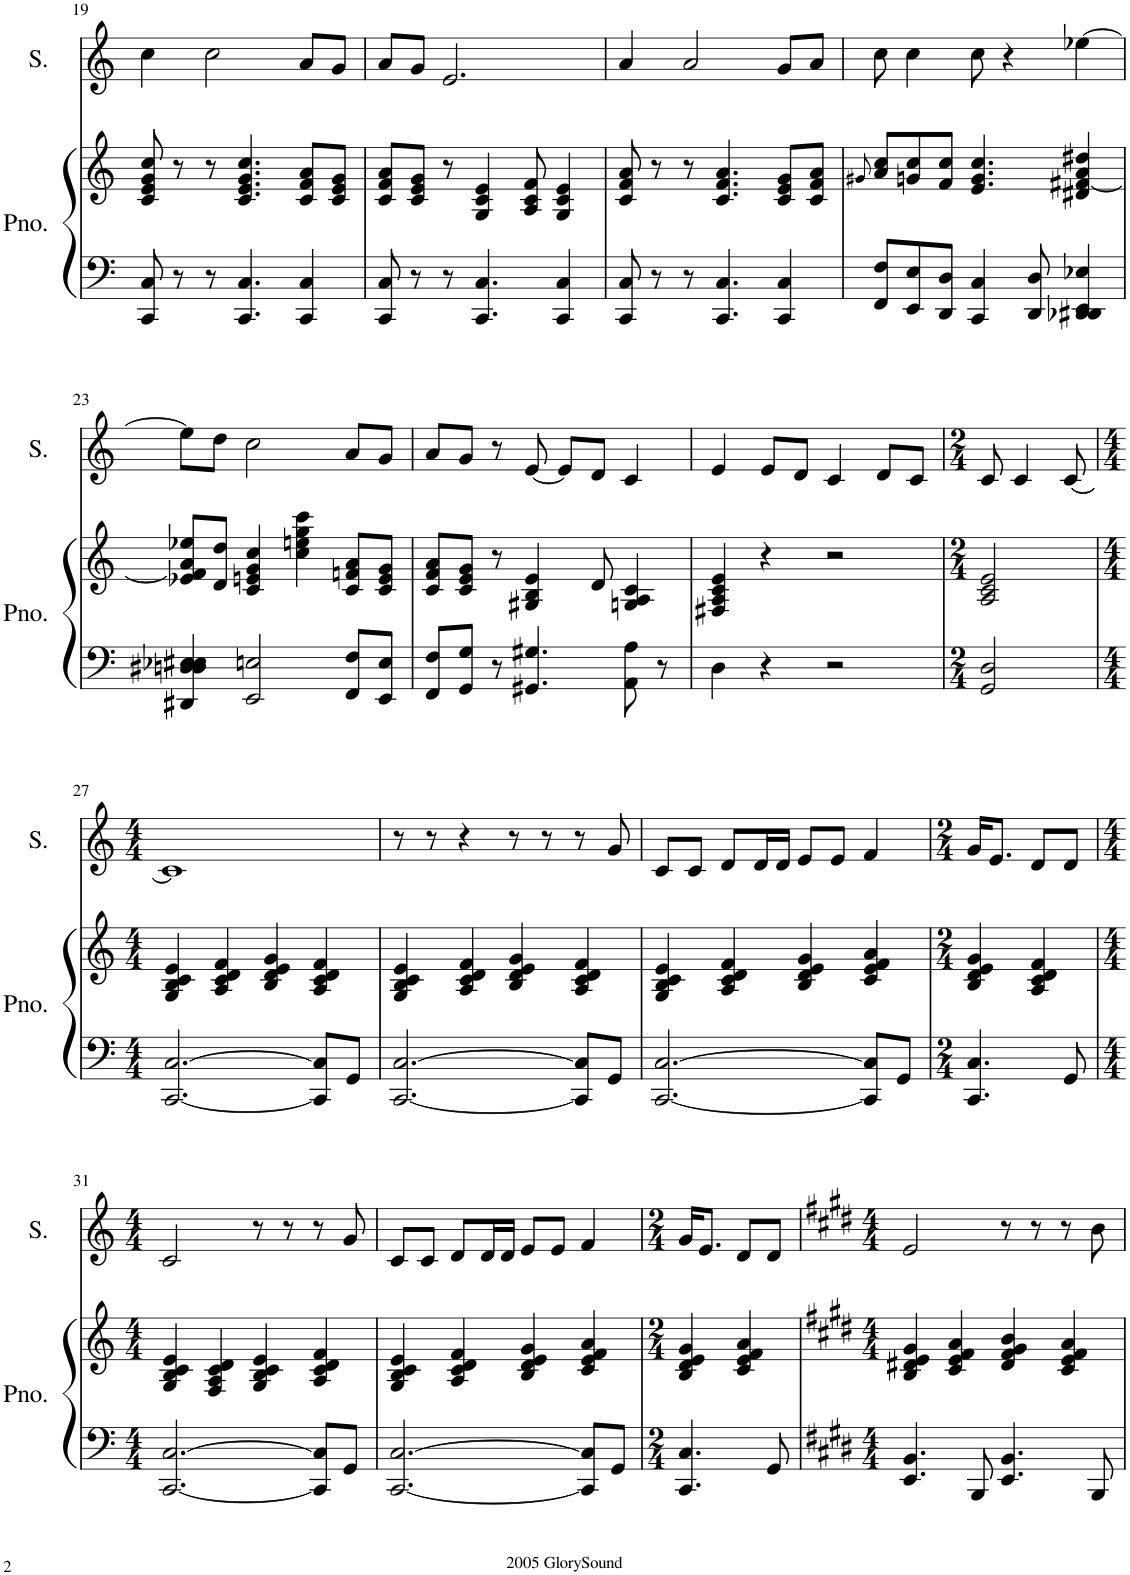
**kern	**kern	**kern
*part2	*part2	*part1
*staff3	*staff2	*staff1
*I"Piano	*	*I"Soprano
*I'Pno.	*	*I'S.
!!LO:PB:g=z
*clefF4	*clefG2	*clefG2
*k[]	*k[]	*k[]
*M4/4	*M4/4	*M4/4
=19	=19	=19
8CC/ 8C/	8c/ 8e/ 8g/ 8cc/	4cc\
8r	8r	.
8r	8r	2cc\
4.CC/ 4.C/	4.c/ 4.e/ 4.g/ 4.cc/	.
4CC/ 4C/	8c/ 8f/ 8a/L	8a/L
.	8c/ 8e/ 8g/J	8g/J
=20	=20	=20
8CC/ 8C/	8c/ 8f/ 8a/L	8a/L
8r	8c/ 8e/ 8g/J	8g/J
8r	8r	2.e/
4.CC/ 4.C/	4G/ 4c/ 4e/	.
.	8A/ 8c/ 8f/	.
4CC/ 4C/	4G/ 4c/ 4e/	.
=21	=21	=21
8CC/ 8C/	8c/ 8f/ 8a/	4a/
8r	8r	.
8r	8r	2a/
4.CC/ 4.C/	4.c/ 4.f/ 4.a/	.
4CC/ 4C/	8c/ 8e/ 8g/L	8g/L
.	8c/ 8f/ 8a/J	8a/J
=22	=22	=22
.	8qg#X/	.
8FF/ 8F/L	8a/ 8cc/L	8cc\
8EE/ 8E/	8gn/ 8cc/	4cc\
8DD/ 8D/J	8f/ 8cc/J	.
4CC/ 4C/	4.e/ 4.g/ 4.cc/	8cc\
.	.	4r
8DD/ 8D/	.	.
4DD-X/ 4DD#X/ 4EE/ 4E-X/	4d#X/ [4f#X/ 4a/ 4dd#X/	[4ee-X\
!!LO:LB:g=z
=23	=23	=23
4DD#X/ 4Dn/ 4D#X/ 4E-X/ 4E#X/	8e-X/ 8f#/] 8a/ 8ee-X/L	8ee-\L]
.	8d/ 8dd/J	8dd\J
2EE/ 2En/	4c/ 4en/ 4g/ 4cc/	2cc\
.	4cc\ 4een\ 4gg\ 4ccc\	.
8FF/ 8F/L	8c/ 8fn/ 8a/L	8a/L
8EE/ 8E/J	8c/ 8e/ 8g/J	8g/J
=24	=24	=24
8FF/ 8F/L	8c/ 8f/ 8a/L	8a/L
8GG/ 8G/J	8c/ 8e/ 8g/J	8g/J
8r	8r	8r
4.GG#X/ 4.G#X/	4G#X/ 4B/ 4e/	[8e/
.	.	8e/L]
.	8d/	8d/J
8AA\ 8A\	4Gn/ 4A/ 4c/	4c/
8r	.	.
=25	=25	=25
4D\	4F#X/ 4A/ 4c/ 4e/	4e/
4r	4r	8e/L
.	.	8d/J
2r	2r	4c/
.	.	8d/L
.	.	8c/J
=26	=26	=26
*M2/4	*M2/4	*M2/4
2GG/ 2D/	2A/ 2c/ 2e/	8c/
.	.	4c/
.	.	[8c/
!!LO:LB:g=z
=27	=27	=27
*M4/4	*M4/4	*M4/4
[2.CC/ [2.C/	4G/ 4B/ 4c/ 4e/	1c]
.	4A/ 4c/ 4d/ 4f/	.
.	4B/ 4d/ 4e/ 4g/	.
8CC/] 8C/]L	4A/ 4c/ 4d/ 4f/	.
8GG/J	.	.
=28	=28	=28
[2.CC/ [2.C/	4G/ 4B/ 4c/ 4e/	8r
.	.	8r
.	4A/ 4c/ 4d/ 4f/	4r
.	4B/ 4d/ 4e/ 4g/	8r
.	.	8r
8CC/] 8C/]L	4A/ 4c/ 4d/ 4f/	8r
8GG/J	.	8g/
=29	=29	=29
[2.CC/ [2.C/	4G/ 4B/ 4c/ 4e/	8c/L
.	.	8c/J
.	4A/ 4c/ 4d/ 4f/	8d/L
.	.	16d/L
.	.	16d/JJ
.	4B/ 4d/ 4e/ 4g/	8e/L
.	.	8e/J
8CC/] 8C/]L	4c/ 4e/ 4f/ 4a/	4f/
8GG/J	.	.
=30	=30	=30
*M2/4	*M2/4	*M2/4
4.CC/ 4.C/	4B/ 4d/ 4e/ 4g/	16g/KL
.	.	8.e/J
.	4A/ 4c/ 4d/ 4f/	8d/L
8GG/	.	8d/J
!!LO:LB:g=z
=31	=31	=31
*M4/4	*M4/4	*M4/4
[2.CC/ [2.C/	4G/ 4B/ 4c/ 4e/	2c/
.	4F/ 4A/ 4c/ 4d/	.
.	4G/ 4B/ 4c/ 4e/	8r
.	.	8r
8CC/] 8C/]L	4A/ 4c/ 4d/ 4f/	8r
8GG/J	.	8g/
=32	=32	=32
[2.CC/ [2.C/	4G/ 4B/ 4c/ 4e/	8c/L
.	.	8c/J
.	4A/ 4c/ 4d/ 4f/	8d/L
.	.	16d/L
.	.	16d/JJ
.	4B/ 4d/ 4e/ 4g/	8e/L
.	.	8e/J
8CC/] 8C/]L	4c/ 4e/ 4f/ 4a/	4f/
8GG/J	.	.
=33	=33	=33
*M2/4	*M2/4	*M2/4
4.CC/ 4.C/	4B/ 4d/ 4e/ 4g/	16g/KL
.	.	8.e/J
.	4c/ 4e/ 4f/ 4a/	8d/L
8GG/	.	8d/J
=34	=34	=34
*k[f#c#g#d#]	*k[f#c#g#d#]	*k[f#c#g#d#]
*M4/4	*M4/4	*M4/4
4.EE/ 4.BB/	4B/ 4d#X/ 4e/ 4g#/	2e/
.	4c#/ 4e/ 4f#/ 4a/	.
8BBB/	.	.
4.EE/ 4.BB/	4d#/ 4f#/ 4g#/ 4b/	8r
.	.	8r
.	4c#/ 4e/ 4f#/ 4a/	8r
8BBB/	.	8b\
=	=	=
*-	*-	*-
